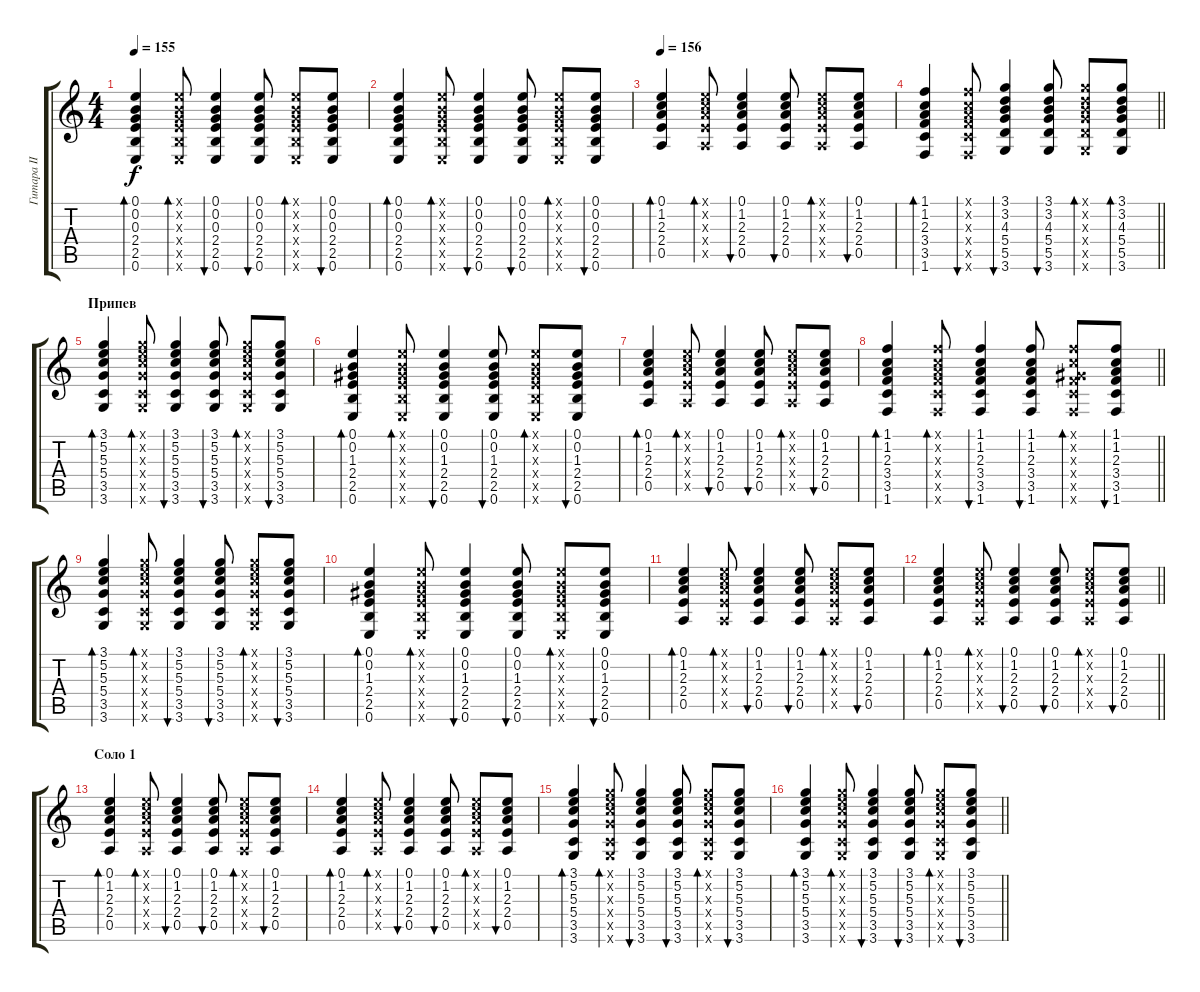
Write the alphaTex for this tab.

\track ("Гитара II" "Гитара II") {instrument acousticguitarsteel}
\staff {score tabs}
\tuning (E4 B3 G3 D3 A2 E2) {hide}
\ts (4 4)
\tempo 155
\clef g2
\ks c
(0.1 0.2 0.3 2.4 2.5 0.6).4{bd 60 dy f} (0.1{x} 0.2{x} 0.3{x} 2.4{x} 2.5{x} 0.6{x}).8{bd 60} (0.1 0.2 0.3 2.4 2.5 0.6).4{bu 60} (0.1 0.2 0.3 2.4 2.5 0.6).8{bu 60} (0.1{x} 0.2{x} 0.3{x} 2.4{x} 2.5{x} 0.6{x}).8{bd 60} (0.1 0.2 0.3 2.4 2.5 0.6).8{bu 60} |
(0.1 0.2 0.3 2.4 2.5 0.6).4{bd 60} (0.1{x} 0.2{x} 0.3{x} 2.4{x} 2.5{x} 0.6{x}).8{bd 60} (0.1 0.2 0.3 2.4 2.5 0.6).4{bu 60} (0.1 0.2 0.3 2.4 2.5 0.6).8{bu 60} (0.1{x} 0.2{x} 0.3{x} 2.4{x} 2.5{x} 0.6{x}).8{bd 60} (0.1 0.2 0.3 2.4 2.5 0.6).8{bu 60} |
\tempo 156
(0.1 1.2 2.3 2.4 0.5).4{bd 60} (0.1{x} 1.2{x} 2.3{x} 2.4{x} 0.5{x}).8{bd 60} (0.1 1.2 2.3 2.4 0.5).4{bu 60} (0.1 1.2 2.3 2.4 0.5).8{bu 60} (0.1{x} 1.2{x} 2.3{x} 2.4{x} 0.5{x}).8{bd 60} (0.1 1.2 2.3 2.4 0.5).8{bu 60} |
\barLineRight lightlight
(1.1 1.2 2.3 3.4 3.5 1.6).4{bd 60} (1.1{x} 1.2{x} 2.3{x} 3.4{x} 3.5{x} 1.6{x}).8{bu 60} (3.1 3.2 4.3 5.4 5.5 3.6).4{bu 60} (3.1 3.2 4.3 5.4 5.5 3.6).8{bu 60} (3.1{x} 3.2{x} 4.3{x} 5.4{x} 5.5{x} 3.6{x}).8{bd 60} (3.1 3.2 4.3 5.4 5.5 3.6).8{bd 60} |
\section ("" "Припев")
(3.1 5.2 5.3 5.4 3.5 3.6).4{bd 60} (3.1{x} 5.2{x} 5.3{x} 5.4{x} 3.5{x} 3.6{x}).8{bd 60} (3.1 5.2 5.3 5.4 3.5 3.6).4{bu 60} (3.1 5.2 5.3 5.4 3.5 3.6).8{bu 60} (3.1{x} 5.2{x} 5.3{x} 5.4{x} 3.5{x} 3.6{x}).8{bd 60} (3.1 5.2 5.3 5.4 3.5 3.6).8{bu 60} |
(0.1 0.2 1.3 2.4 2.5 0.6).4{bd 60} (0.1{x} 0.2{x} 1.3{x} 2.4{x} 2.5{x} 0.6{x}).8{bd 60} (0.1 0.2 1.3 2.4 2.5 0.6).4{bu 60} (0.1 0.2 1.3 2.4 2.5 0.6).8{bu 60} (0.1{x} 0.2{x} 1.3{x} 2.4{x} 2.5{x} 0.6{x}).8{bd 60} (0.1 0.2 1.3 2.4 2.5 0.6).8{bu 60} |
(0.1 1.2 2.3 2.4 0.5).4{bd 60} (0.1{x} 1.2{x} 2.3{x} 2.4{x} 0.5{x}).8{bd 60} (0.1 1.2 2.3 2.4 0.5).4{bu 60} (0.1 1.2 2.3 2.4 0.5).8{bu 60} (0.1{x} 1.2{x} 2.3{x} 2.4{x} 0.5{x}).8{bd 60} (0.1 1.2 2.3 2.4 0.5).8{bu 60} |
\barLineRight lightlight
(1.1 1.2 2.3 3.4 3.5 1.6).4{bd 60} (1.1{x} 1.2{x} 2.3{x} 3.4{x} 3.5{x} 1.6{x}).8{bd 60} (1.1 1.2 2.3 3.4 3.5 1.6).4{bu 60} (1.1 1.2 2.3 3.4 3.5 1.6).8{bu 60} (1.1{x} 1.2{x} 1.3{x} 3.4{x} 3.5{x} 1.6{x}).8{bd 60} (1.1 1.2 2.3 3.4 3.5 1.6).8{bu 60} |
(3.1 5.2 5.3 5.4 3.5 3.6).4{bd 60} (3.1{x} 5.2{x} 5.3{x} 5.4{x} 3.5{x} 3.6{x}).8{bd 60} (3.1 5.2 5.3 5.4 3.5 3.6).4{bu 60} (3.1 5.2 5.3 5.4 3.5 3.6).8{bu 60} (3.1{x} 5.2{x} 5.3{x} 5.4{x} 3.5{x} 3.6{x}).8{bd 60} (3.1 5.2 5.3 5.4 3.5 3.6).8{bu 60} |
(0.1 0.2 1.3 2.4 2.5 0.6).4{bd 60} (0.1{x} 0.2{x} 1.3{x} 2.4{x} 2.5{x} 0.6{x}).8{bd 60} (0.1 0.2 1.3 2.4 2.5 0.6).4{bu 60} (0.1 0.2 1.3 2.4 2.5 0.6).8{bu 60} (0.1{x} 0.2{x} 1.3{x} 2.4{x} 2.5{x} 0.6{x}).8{bd 60} (0.1 0.2 1.3 2.4 2.5 0.6).8{bu 60} |
(0.1 1.2 2.3 2.4 0.5).4{bd 60} (0.1{x} 1.2{x} 2.3{x} 2.4{x} 0.5{x}).8{bd 60} (0.1 1.2 2.3 2.4 0.5).4{bu 60} (0.1 1.2 2.3 2.4 0.5).8{bu 60} (0.1{x} 1.2{x} 2.3{x} 2.4{x} 0.5{x}).8{bd 60} (0.1 1.2 2.3 2.4 0.5).8{bu 60} |
\barLineRight lightlight
(0.1 1.2 2.3 2.4 0.5).4{bd 60} (0.1{x} 1.2{x} 2.3{x} 2.4{x} 0.5{x}).8{bd 60} (0.1 1.2 2.3 2.4 0.5).4{bu 60} (0.1 1.2 2.3 2.4 0.5).8{bu 60} (0.1{x} 1.2{x} 2.3{x} 2.4{x} 0.5{x}).8{bd 60} (0.1 1.2 2.3 2.4 0.5).8{bu 60} |
\section ("" "Соло 1")
(0.1 1.2 2.3 2.4 0.5).4{bd 60} (0.1{x} 1.2{x} 2.3{x} 2.4{x} 0.5{x}).8{bd 60} (0.1 1.2 2.3 2.4 0.5).4{bu 60} (0.1 1.2 2.3 2.4 0.5).8{bu 60} (0.1{x} 1.2{x} 2.3{x} 2.4{x} 0.5{x}).8{bd 60} (0.1 1.2 2.3 2.4 0.5).8{bu 60} |
(0.1 1.2 2.3 2.4 0.5).4{bd 60} (0.1{x} 1.2{x} 2.3{x} 2.4{x} 0.5{x}).8{bd 60} (0.1 1.2 2.3 2.4 0.5).4{bu 60} (0.1 1.2 2.3 2.4 0.5).8{bu 60} (0.1{x} 1.2{x} 2.3{x} 2.4{x} 0.5{x}).8{bd 60} (0.1 1.2 2.3 2.4 0.5).8{bu 60} |
(3.1 5.2 5.3 5.4 3.5 3.6).4{bd 60} (3.1{x} 5.2{x} 5.3{x} 5.4{x} 3.5{x} 3.6{x}).8{bd 60} (3.1 5.2 5.3 5.4 3.5 3.6).4{bu 60} (3.1 5.2 5.3 5.4 3.5 3.6).8{bu 60} (3.1{x} 5.2{x} 5.3{x} 5.4{x} 3.5{x} 3.6{x}).8{bd 60} (3.1 5.2 5.3 5.4 3.5 3.6).8{bu 60} |
\barLineRight lightlight
(3.1 5.2 5.3 5.4 3.5 3.6).4{bd 60} (3.1{x} 5.2{x} 5.3{x} 5.4{x} 3.5{x} 3.6{x}).8{bd 60} (3.1 5.2 5.3 5.4 3.5 3.6).4{bu 60} (3.1 5.2 5.3 5.4 3.5 3.6).8{bu 60} (3.1{x} 5.2{x} 5.3{x} 5.4{x} 3.5{x} 3.6{x}).8{bd 60} (3.1 5.2 5.3 5.4 3.5 3.6).8{bu 60}
